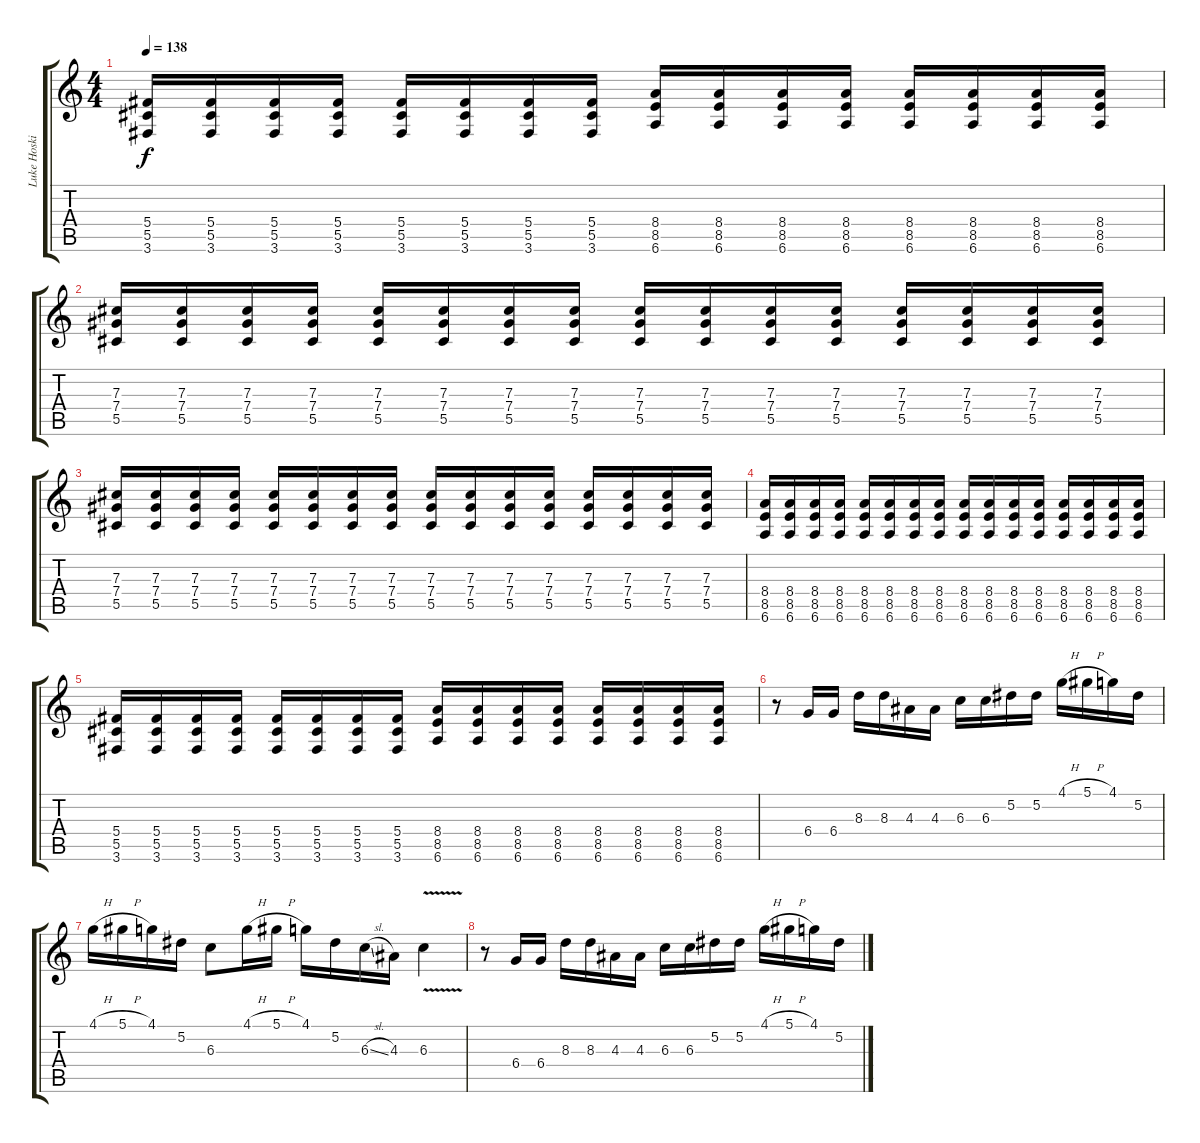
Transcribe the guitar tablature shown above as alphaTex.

\track ("Luke Hoskin" "Luke Hoski") {instrument overdrivenguitar}
\staff {score tabs}
\tuning (Eb4 Bb3 Gb3 Db3 Ab2 Eb2) {hide}
\ts (4 4)
\tempo 138
\clef g2
\ks c
(5.4 5.5 3.6).16{dy f} (5.4 5.5 3.6).16 (5.4 5.5 3.6).16 (5.4 5.5 3.6).16 (5.4 5.5 3.6).16 (5.4 5.5 3.6).16 (5.4 5.5 3.6).16 (5.4 5.5 3.6).16 (8.4 8.5 6.6).16 (8.4 8.5 6.6).16 (8.4 8.5 6.6).16 (8.4 8.5 6.6).16 (8.4 8.5 6.6).16 (8.4 8.5 6.6).16 (8.4 8.5 6.6).16 (8.4 8.5 6.6).16 |
(7.3 7.4 5.5).16 (7.3 7.4 5.5).16 (7.3 7.4 5.5).16 (7.3 7.4 5.5).16 (7.3 7.4 5.5).16 (7.3 7.4 5.5).16 (7.3 7.4 5.5).16 (7.3 7.4 5.5).16 (7.3 7.4 5.5).16 (7.3 7.4 5.5).16 (7.3 7.4 5.5).16 (7.3 7.4 5.5).16 (7.3 7.4 5.5).16 (7.3 7.4 5.5).16 (7.3 7.4 5.5).16 (7.3 7.4 5.5).16 |
(7.3 7.4 5.5).16 (7.3 7.4 5.5).16 (7.3 7.4 5.5).16 (7.3 7.4 5.5).16 (7.3 7.4 5.5).16 (7.3 7.4 5.5).16 (7.3 7.4 5.5).16 (7.3 7.4 5.5).16 (7.3 7.4 5.5).16 (7.3 7.4 5.5).16 (7.3 7.4 5.5).16 (7.3 7.4 5.5).16 (7.3 7.4 5.5).16 (7.3 7.4 5.5).16 (7.3 7.4 5.5).16 (7.3 7.4 5.5).16 |
(8.4 8.5 6.6).16 (8.4 8.5 6.6).16 (8.4 8.5 6.6).16 (8.4 8.5 6.6).16 (8.4 8.5 6.6).16 (8.4 8.5 6.6).16 (8.4 8.5 6.6).16 (8.4 8.5 6.6).16 (8.4 8.5 6.6).16 (8.4 8.5 6.6).16 (8.4 8.5 6.6).16 (8.4 8.5 6.6).16 (8.4 8.5 6.6).16 (8.4 8.5 6.6).16 (8.4 8.5 6.6).16 (8.4 8.5 6.6).16 |
(5.4 5.5 3.6).16 (5.4 5.5 3.6).16 (5.4 5.5 3.6).16 (5.4 5.5 3.6).16 (5.4 5.5 3.6).16 (5.4 5.5 3.6).16 (5.4 5.5 3.6).16 (5.4 5.5 3.6).16 (8.4 8.5 6.6).16 (8.4 8.5 6.6).16 (8.4 8.5 6.6).16 (8.4 8.5 6.6).16 (8.4 8.5 6.6).16 (8.4 8.5 6.6).16 (8.4 8.5 6.6).16 (8.4 8.5 6.6).16 |
r.8 6.4.16 6.4.16 8.3.16 8.3.16 4.3.16 4.3.16 6.3.16 6.3.16 5.2.16 5.2.16 4.1{h}.16 5.1{h}.16 4.1.16 5.2.16 |
4.1{h}.16 5.1{h}.16 4.1.16 5.2.16 6.3.8 4.1{h}.16 5.1{h}.16 4.1.16 5.2.16 6.3{sl}.16 4.3.16 6.3{v}.4 |
r.8 6.4.16 6.4.16 8.3.16 8.3.16 4.3.16 4.3.16 6.3.16 6.3.16 5.2.16 5.2.16 4.1{h}.16 5.1{h}.16 4.1.16 5.2.16
